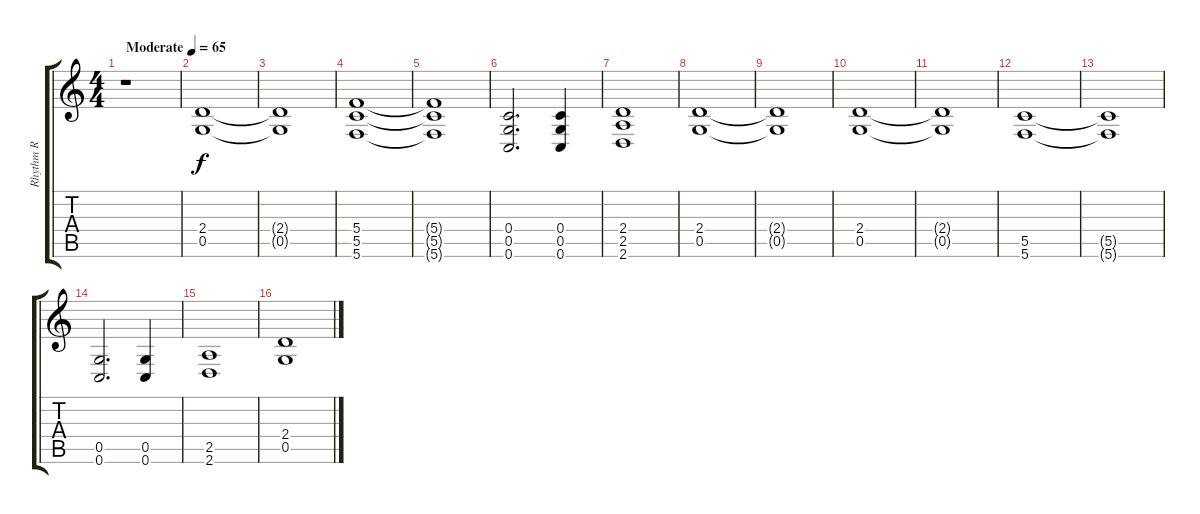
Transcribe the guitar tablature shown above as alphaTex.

\track ("Rhythm R" "Rhythm R") {instrument distortionguitar}
\staff {score tabs}
\tuning (D4 A3 F3 C3 G2 C2) {hide}
\ts (4 4)
\tempo (65 "Moderate")
\clef g2
\ks c
r.1{dy f instrument distortionguitar} |
(2.4 0.5).1 |
(2.4{t} 0.5{t}).1 |
(5.4 5.5 5.6).1 |
(5.4{t} 5.5{t} 5.6{t}).1 |
(0.4 0.5 0.6).2{d} (0.4 0.5 0.6).4 |
(2.4 2.5 2.6).1 |
(2.4 0.5).1 |
(2.4{t} 0.5{t}).1 |
(2.4 0.5).1 |
(2.4{t} 0.5{t}).1 |
(5.5 5.6).1 |
(5.5{t} 5.6{t}).1 |
(0.5 0.6).2{d} (0.5 0.6).4 |
(2.5 2.6).1 |
(2.4 0.5).1
